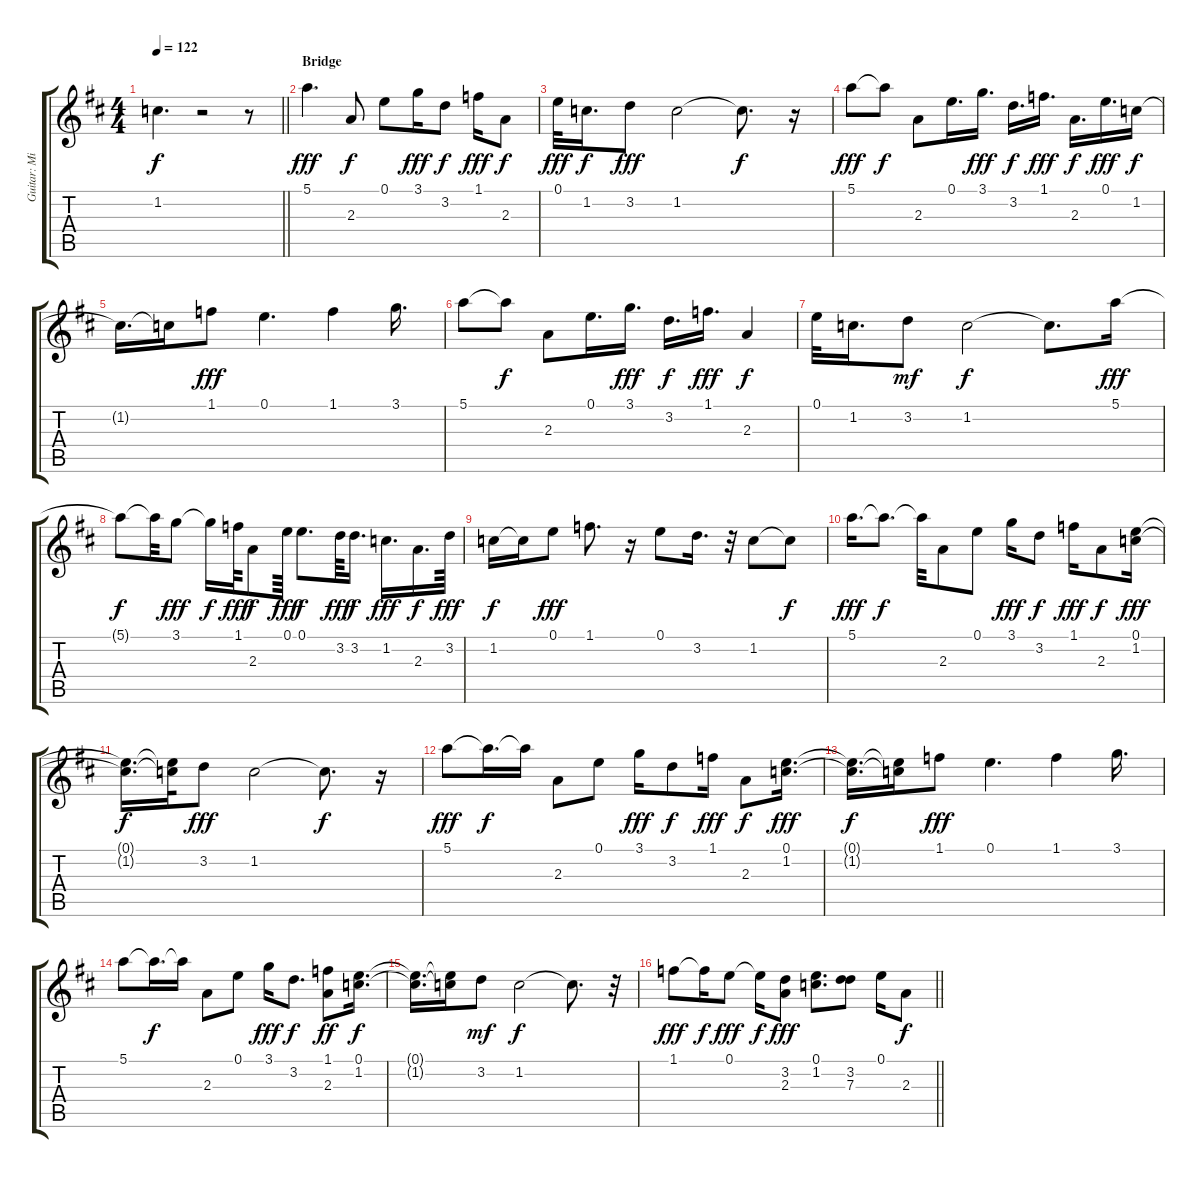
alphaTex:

\track ("Guitar: Mick Ralphs" "Guitar: Mi") {instrument acousticguitarsteel}
\staff {score tabs}
\tuning (E4 B3 G3 D3 A2 E2) {hide}
\ts (4 4)
\tempo 122
\clef g2
\barLineRight lightlight
\ks d
1.2.4{d dy f} r.2 r.8 |
\section ("" "Bridge")
5.1.4{d dy fff} 2.3.8{dy f} 0.1.8 3.1.16{dy fff} 3.2.8{dy f} 1.1.16{dy fff} 2.3.8{dy f} |
0.1.32{dy fff} 1.2.16{d dy f} 3.2.8{dy fff} 1.2.2 1.2{t}.8{d dy f} r.16 |
5.1.8{dy fff} 5.1{t}.8{dy f} 2.3.8 0.1.16{d} 3.1.16{d dy fff} 3.2.16{d dy f} 1.1.16{d dy fff} 2.3.16{d dy f} 0.1.16{d dy fff} 1.2.16{dy f} |
1.2{t}.16{d} 1.2{t}.16 1.1.8{dy fff} 0.1.4{d} 1.1.4 3.1.16{d} |
5.1.8 5.1{t}.8{dy f} 2.3.8 0.1.16{d} 3.1.16{d dy fff} 3.2.16{d dy f} 1.1.16{d dy fff} 2.3.4{dy f} |
0.1.32 1.2.16{d} 3.2.8{dy mf} 1.2.2{dy f} 1.2{t}.8{d} 5.1.16{dy fff} |
5.1{t}.8{dy f} 5.1{t}.32 3.1.8{dy fff} 3.1{t}.16{dy f} 1.1.64{dy fff} 2.3.8{dy f} 0.1.64{dy fff} 0.1.8{d dy f} 3.2.64{dy fff} 3.2.16{d dy f} 1.2.16{d dy fff} 2.3.16{d dy f} 3.2.64{dy fff} |
1.2.16{dy f} 1.2{t}.16 0.1.8{dy fff} 1.1.8{d} r.16 0.1.8 3.2.16{d} r.32 1.2.8 1.2{t}.8{dy f} |
5.1.16{d dy fff} 5.1{t}.8{d dy f} 5.1{t}.32 2.3.8 0.1.8 3.1.16{dy fff} 3.2.8{dy f} 1.1.16{dy fff} 2.3.8{dy f} (0.1 1.2).16{dy fff} |
(0.1{t} 1.2{t}).16{d dy f} (0.1{t} 1.2{t}).32 3.2.8{dy fff} 1.2.2 1.2{t}.8{d dy f} r.16 |
5.1.8{dy fff} 5.1{t}.16{d dy f} 5.1{t}.16 2.3.8 0.1.8 3.1.16{dy fff} 3.2.8{dy f} 1.1.16{dy fff} 2.3.8{dy f} (0.1 1.2).16{d dy fff} |
(0.1{t} 1.2{t}).16{d dy f} (0.1{t} 1.2{t}).16 1.1.8{dy fff} 0.1.4{d} 1.1.4 3.1.16{d} |
5.1.8 5.1{t}.16{d dy f} 5.1{t}.16 2.3.8 0.1.8 3.1.16{dy fff} 3.2.8{d dy f} (1.1 2.3).8{dy ff} (0.1 1.2).16{d dy f} |
(0.1{t} 1.2{t}).16{d} (0.1{t} 1.2{t}).16 3.2.8{dy mf} 1.2.2{dy f} 1.2{t}.8{d} r.32 |
\barLineRight lightlight
1.1.8{dy fff} 1.1{t}.16{dy f} 0.1.8{dy fff} 0.1{t}.16{dy f} (3.2 2.3).8{dy fff} (0.1 1.2).8{d} (3.2 7.3).8 0.1.16 2.3.8{dy f}
